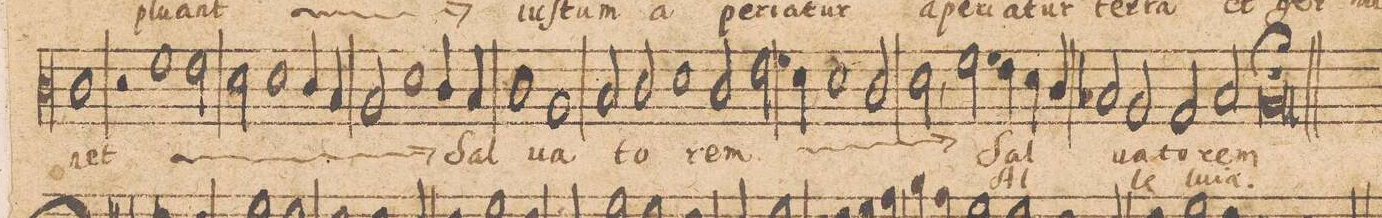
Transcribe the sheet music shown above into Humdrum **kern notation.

**kern	**text	**text
*I"[CANTVS.]	*	*
*clefC3	*	*
*k[]	*	*
*met(c|)	*	*
*M2/1	*	*
1c	-net	.
2r	.	.
*	*ij	*
1f\	et	.
=28-	=28-	=28-
2e\	ger-	.
2d\	.	.
1d\	-mi-	.
=29-	=29-	=29-
4c/	.	.
4B/	.	.
2A/	.	.
1d\	-net	.
*	*Xij	*
=30-	=30-	=30-
4c/	Sal-	.
4B/	.	.
1c	.	.
=31-	=31-	=31-
1A	-ua-	.
2B/	-to-	.
2c/	.	.
=32-	=32-	=32-
1d	.	.
2c/	-rem	.
*	*ij	*
2.e\	Sal-	.
=33-	=33-	=33-
4d\	.	.
1d	-ua-	.
2c/	-to-	.
=34-	=34-	=34-
2d,\	-rem	.
*	*Xij	*
2.f\	Sal-	Al-
4e\	.	.
4d\	.	.
4c/	.	.
=35-	=35-	=35-
2B-X/	.	.
2A/	-ua-	-le-
2G/	-to-	-lu-
2B-/	.	.
=36-	=36-	=36-
0A;	-rem.	-ia.
=37||	=37||	=37||
*-	*-	*-
